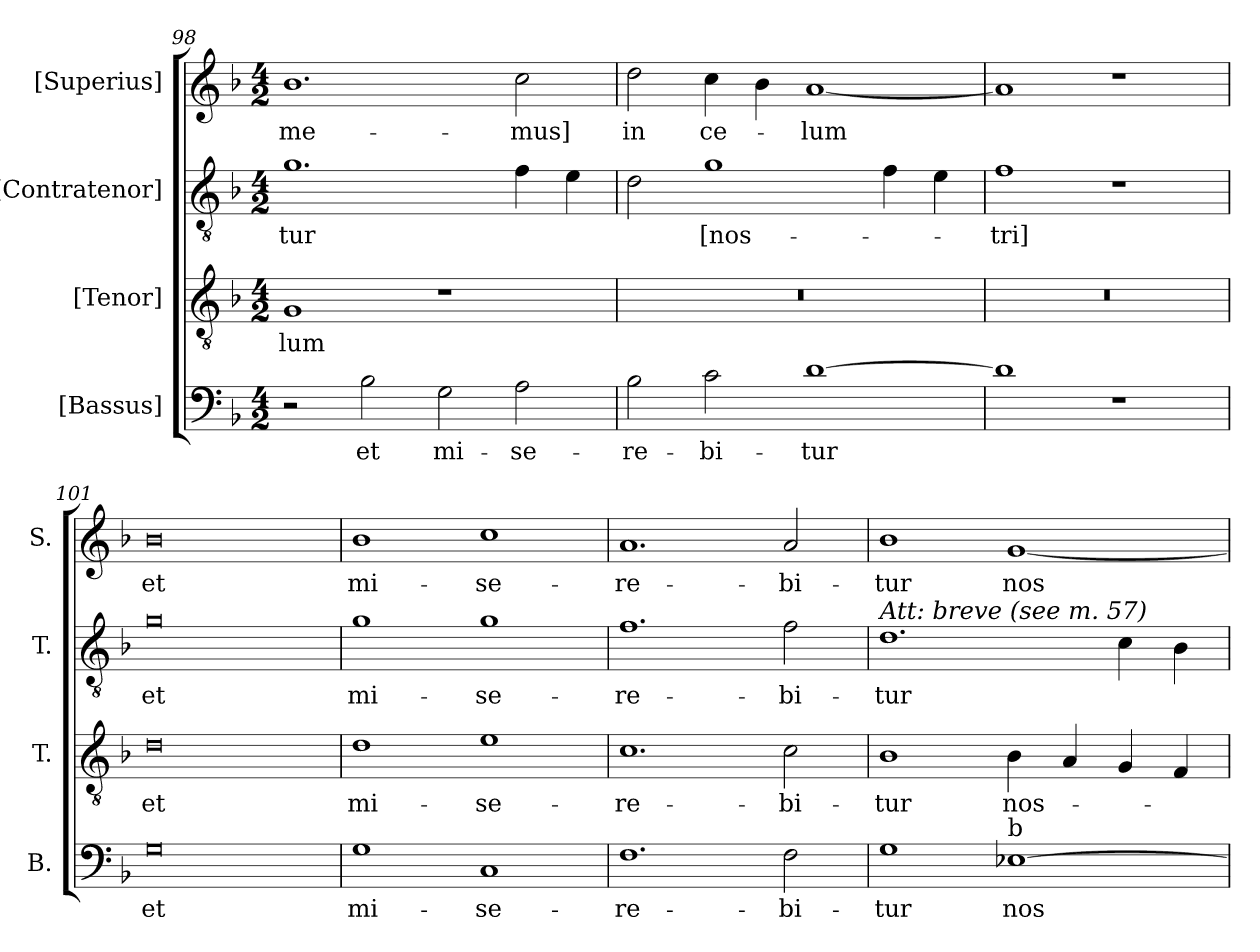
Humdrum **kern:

**kern	**text	**kern	**text	**kern	**text	**kern	**text
*part4	*part4	*part3	*part3	*part2	*part2	*part1	*part1
*staff4	*staff4	*staff3	*staff3	*staff2	*staff2	*staff1	*staff1
*I"[Bassus]	*	*I"[Tenor]	*	*I"[Contratenor]	*	*I"[Superius]	*
*I'B.	*	*I'T.	*	*I'T.	*	*I'S.	*
*clefF4	*	*clefGv2	*	*clefGv2	*	*clefG2	*
*	*	*ITrd7c12	*	*ITrd7c12	*	*	*
*k[b-]	*	*k[b-]	*	*k[b-]	*	*k[b-]	*
*F:	*	*F:	*	*F:	*	*F:	*
*M4/2	*	*M4/2	*	*M4/2	*	*M4/2	*
=98	=98	=98	=98	=98	=98	=98	=98
!	!	!	!LO:LY:b:color=#000000	!	!	!	!
!	!	!	!	!	!LO:LY:b:color=#000000	!	!
!	!	!	!	!	!	!	!LO:LY:b:color=#000000
2r	.	1GGi	-lum	1.Gi	-tur	1.b-i	-me-
!	!LO:LY:b:color=#000000	!	!	!	!	!	!
2B-i\	et	.	.	.	.	.	.
!	!LO:LY:b:color=#000000	!	!	!	!	!	!
2Gi\	mi-	1r	.	.	.	.	.
!	!LO:LY:b:color=#000000	!	!	!	!	!	!
!	!	!	!	!	!	!	!LO:LY:b:color=#000000
2Ai\	-se-	.	.	4Fi\	.	2cci\	-mus]
.	.	.	.	4Ei\	.	.	.
=99	=99	=99	=99	=99	=99	=99	=99
!	!LO:LY:b:color=#000000	!LO:N:vis=1	!	!	!	!	!
!	!	!	!	!	!	!	!LO:LY:b:color=#000000
2B-i\	-re-	0r	.	2Di\	.	2ddi\	in
!	!LO:LY:b:color=#000000	!	!	!	!	!	!
!	!	!	!	!	!LO:LY:b:color=#000000	!	!
!	!	!	!	!	!	!	!LO:LY:b:color=#000000
2ci\	-bi-	.	.	1Gi	[nos-	4cci\	ce-
.	.	.	.	.	.	4b-i\	.
!	!LO:LY:b:color=#000000	!	!	!	!	!	!
!	!	!	!	!	!	!	!LO:LY:b:color=#000000
[>1di	-tur	.	.	.	.	[<1ai	-lum
.	.	.	.	4Fi\	.	.	.
.	.	.	.	4Ei\	.	.	.
!!LO:LB:g=z
=100	=100	=100	=100	=100	=100	=100	=100
!	!	!LO:N:vis=1	!	!	!	!	!
!	!	!	!	!	!LO:LY:b:color=#000000	!	!
1di]	.	0r	.	1Fi	-tri]	1ai]	.
1r	.	.	.	1r	.	1r	.
=101	=101	=101	=101	=101	=101	=101	=101
!	!LO:LY:b:color=#000000	!	!	!	!	!	!
!	!	!	!LO:LY:b:color=#000000	!	!	!	!
!	!	!	!	!	!LO:LY:b:color=#000000	!	!
!	!	!	!	!	!	!	!LO:LY:b:color=#000000
0Gi	et	0Di	et	0Gi	et	0b-i	et
=102	=102	=102	=102	=102	=102	=102	=102
!	!LO:LY:b:color=#000000	!	!	!	!	!	!
!	!	!	!LO:LY:b:color=#000000	!	!	!	!
!	!	!	!	!	!LO:LY:b:color=#000000	!	!
!	!	!	!	!	!	!	!LO:LY:b:color=#000000
1Gi	mi-	1Di	mi-	1Gi	mi-	1b-i	mi-
!	!LO:LY:b:color=#000000	!	!	!	!	!	!
!	!	!	!LO:LY:b:color=#000000	!	!	!	!
!	!	!	!	!	!LO:LY:b:color=#000000	!	!
!	!	!	!	!	!	!	!LO:LY:b:color=#000000
1Ci	-se-	1Ei	-se-	1Gi	-se-	1cci	-se-
=103	=103	=103	=103	=103	=103	=103	=103
!	!LO:LY:b:color=#000000	!	!	!	!	!	!
!	!	!	!LO:LY:b:color=#000000	!	!	!	!
!	!	!	!	!	!LO:LY:b:color=#000000	!	!
!	!	!	!	!	!	!	!LO:LY:b:color=#000000
1.Fi	-re-	1.Ci	-re-	1.Fi	-re-	1.ai	-re-
!	!LO:LY:b:color=#000000	!	!	!	!	!	!
!	!	!	!LO:LY:b:color=#000000	!	!	!	!
!	!	!	!	!	!LO:LY:b:color=#000000	!	!
!	!	!	!	!	!	!	!LO:LY:b:color=#000000
2Fi\	-bi-	2Ci\	-bi-	2Fi\	-bi-	2ai/	-bi-
=104	=104	=104	=104	=104	=104	=104	=104
!	!LO:LY:b:color=#000000	!	!	!	!	!	!
!	!	!	!LO:LY:b:color=#000000	!	!	!	!
!	!	!	!	!	!LO:LY:b:color=#000000	!	!
!	!	!	!	!LO:TX:a:i:t=Att&colon; breve (see m. 57)	!	!	!
!	!	!	!	!	!	!	!LO:LY:b:color=#000000
1Gi	-tur	1BB-i	-tur	1.Di	-tur	1b-i	-tur
!	!LO:LY:b:color=#000000	!	!	!	!	!	!
!	!	!	!LO:LY:b:color=#000000	!	!	!	!
!LO:TX:a:t=b	!	!	!	!	!	!	!
!	!	!	!	!	!	!	!LO:LY:b:color=#000000
[>1E-j	nos-	4BB-i\	nos-	.	.	[<1gi	nos-
.	.	4AAi/	.	.	.	.	.
.	.	4GGi/	.	4Ci\	.	.	.
.	.	4FFi/	.	4BB-i\	.	.	.
=	=	=	=	=	=	=	=
*-	*-	*-	*-	*-	*-	*-	*-
